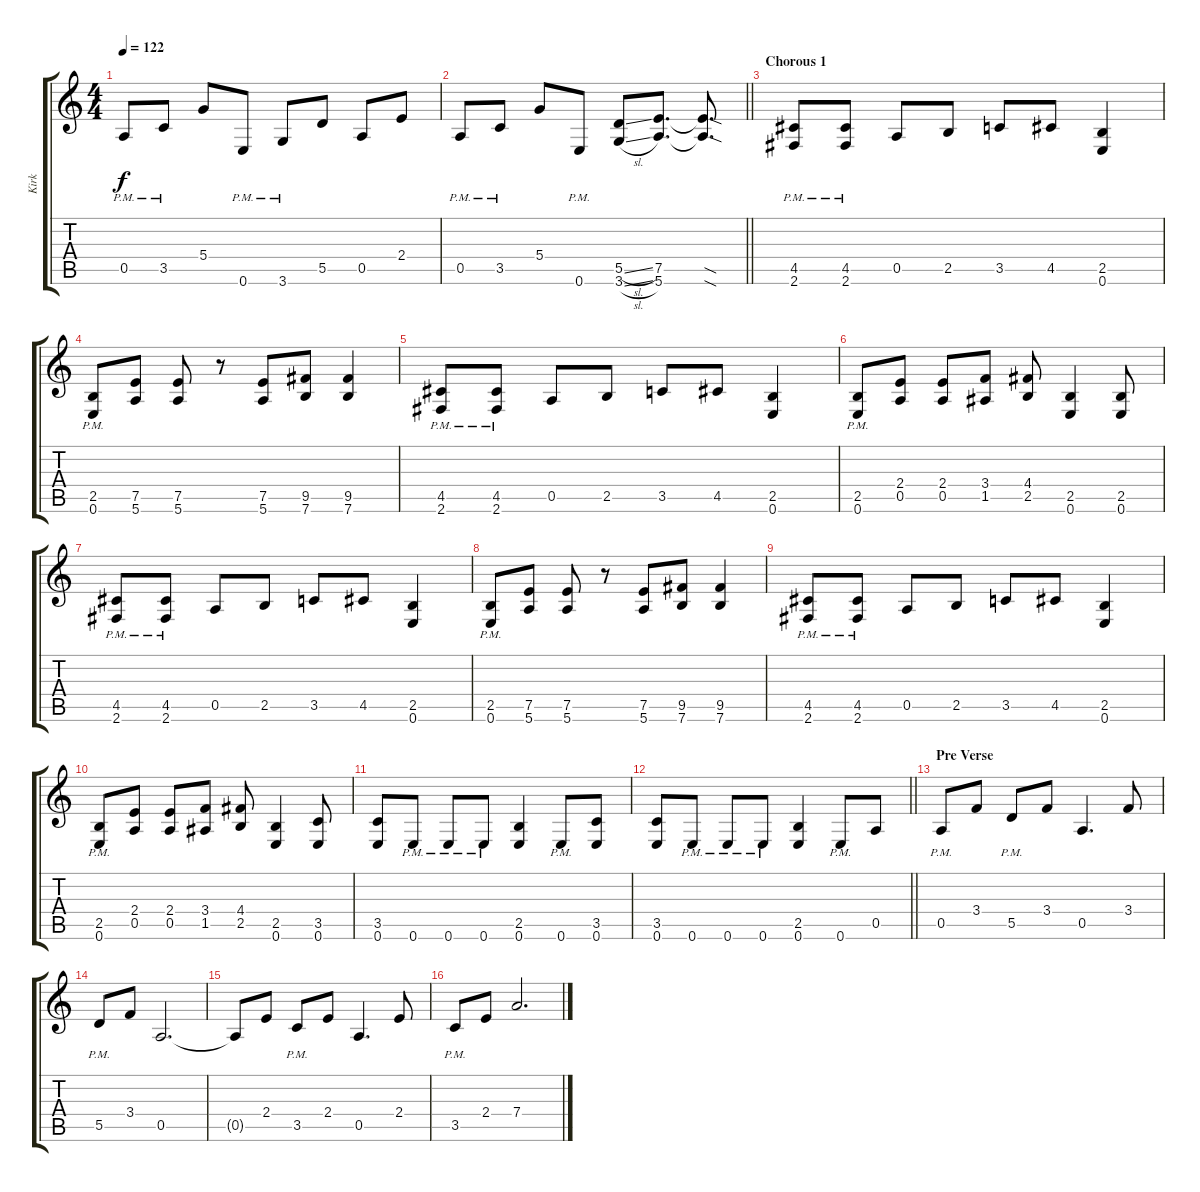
\track ("Kirk" "Kirk") {instrument distortionguitar}
\staff {score tabs}
\tuning (E4 B3 G3 D3 A2 E2) {hide}
\ts (4 4)
\tempo 122
\clef g2
\ks c
0.5{pm}.8{dy f} 3.5{pm}.8 5.4.8 0.6{pm}.8 3.6{pm}.8 5.5.8 0.5.8 2.4.8 |
\barLineRight lightlight
0.5{pm}.8 3.5{pm}.8 5.4.8 0.6{pm}.8 (5.5{sl} 3.6{sl}).8 (7.5 5.6).8{d} (7.5{sod t} 5.6{sod t}).8{d} |
\section ("" "Chorous 1")
(4.5{pm} 2.6{pm}).8 (4.5{pm} 2.6{pm}).8 0.5.8 2.5.8 3.5.8 4.5.8 (2.5 0.6).4 |
(2.5{pm} 0.6{pm}).8 (7.5 5.6).8 (7.5 5.6).8 r.8 (7.5 5.6).8 (9.5 7.6).8 (9.5 7.6).4 |
(4.5{pm} 2.6{pm}).8 (4.5{pm} 2.6{pm}).8 0.5.8 2.5.8 3.5.8 4.5.8 (2.5 0.6).4 |
(2.5{pm} 0.6{pm}).8 (2.4 0.5).8 (2.4 0.5).8 (3.4 1.5).8 (4.4 2.5).8 (2.5 0.6).4 (2.5 0.6).8 |
(4.5{pm} 2.6{pm}).8 (4.5{pm} 2.6{pm}).8 0.5.8 2.5.8 3.5.8 4.5.8 (2.5 0.6).4 |
(2.5{pm} 0.6{pm}).8 (7.5 5.6).8 (7.5 5.6).8 r.8 (7.5 5.6).8 (9.5 7.6).8 (9.5 7.6).4 |
(4.5{pm} 2.6{pm}).8 (4.5{pm} 2.6{pm}).8 0.5.8 2.5.8 3.5.8 4.5.8 (2.5 0.6).4 |
(2.5{pm} 0.6{pm}).8 (2.4 0.5).8 (2.4 0.5).8 (3.4 1.5).8 (4.4 2.5).8 (2.5 0.6).4 (3.5 0.6).8 |
(3.5 0.6).8 0.6{pm}.8 0.6{pm}.8 0.6{pm}.8 (2.5 0.6).4 0.6{pm}.8 (3.5 0.6).8 |
\barLineRight lightlight
(3.5 0.6).8 0.6{pm}.8 0.6{pm}.8 0.6{pm}.8 (2.5 0.6).4 0.6{pm}.8 0.5.8 |
\section ("" "Pre Verse ")
0.5{pm}.8 3.4.8 5.5{pm}.8 3.4.8 0.5.4{d} 3.4.8 |
5.5{pm}.8 3.4.8 0.5.2{d} |
0.5{t}.8 2.4.8 3.5{pm}.8 2.4.8 0.5.4{d} 2.4.8 |
3.5{pm}.8 2.4.8 7.4.2{d}
